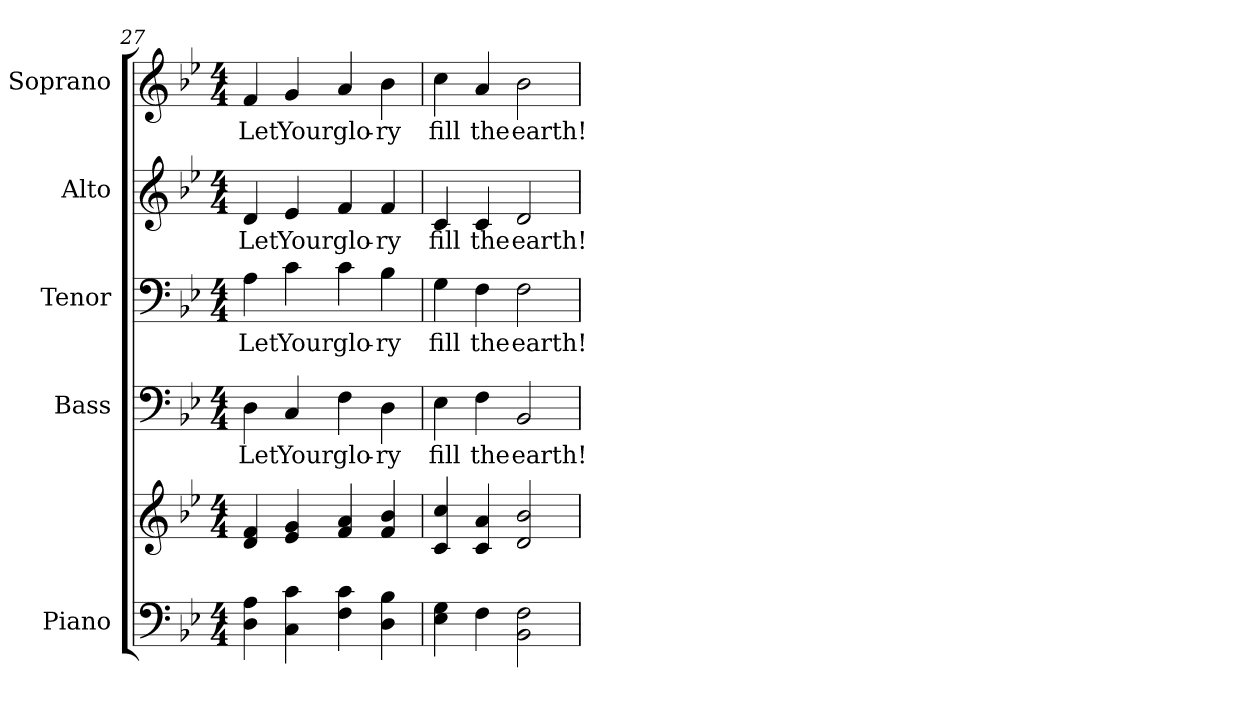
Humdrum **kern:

**kern	**kern	**kern	**text	**kern	**text	**kern	**text	**kern	**text
*part5	*part5	*part4	*part4	*part3	*part3	*part2	*part2	*part1	*part1
*staff6	*staff5	*staff4	*staff4	*staff3	*staff3	*staff2	*staff2	*staff1	*staff1
*I"Piano	*	*I"Bass	*	*I"Tenor	*	*I"Alto	*	*I"Soprano	*
*I'Pno.	*	*I'B.	*	*I'T.	*	*I'A.	*	*I'S.	*
*clefF4	*clefG2	*clefF4	*	*clefF4	*	*clefG2	*	*clefG2	*
*k[b-e-]	*k[b-e-]	*k[b-e-]	*	*k[b-e-]	*	*k[b-e-]	*	*k[b-e-]	*
*B-:	*B-:	*B-:	*	*B-:	*	*B-:	*	*B-:	*
*M4/4	*M4/4	*M4/4	*	*M4/4	*	*M4/4	*	*M4/4	*
=27	=27	=27	=27	=27	=27	=27	=27	=27	=27
!	!	!	!LO:LY:b:color=#000000	!	!	!	!	!	!
!	!	!	!	!	!LO:LY:b:color=#000000	!	!	!	!
!	!	!	!	!	!	!	!LO:LY:b:color=#000000	!	!
!	!	!	!	!	!	!	!	!	!LO:LY:b:color=#000000
4Di\ 4Ai	4di/ 4fi	4Di\	Let	4Ai\	Let	4di/	Let	4fi/	Let
!	!	!	!LO:LY:b:color=#000000	!	!	!	!	!	!
!	!	!	!	!	!LO:LY:b:color=#000000	!	!	!	!
!	!	!	!	!	!	!	!LO:LY:b:color=#000000	!	!
!	!	!	!	!	!	!	!	!	!LO:LY:b:color=#000000
4Ci\ 4ci	4e-i/ 4gi	4Ci/	Your	4ci\	Your	4e-i/	Your	4gi/	Your
!	!	!	!LO:LY:b:color=#000000	!	!	!	!	!	!
!	!	!	!	!	!LO:LY:b:color=#000000	!	!	!	!
!	!	!	!	!	!	!	!LO:LY:b:color=#000000	!	!
!	!	!	!	!	!	!	!	!	!LO:LY:b:color=#000000
4Fi\ 4ci	4fi/ 4ai	4Fi\	glo-	4ci\	glo-	4fi/	glo-	4ai/	glo-
!	!	!	!LO:LY:b:color=#000000	!	!	!	!	!	!
!	!	!	!	!	!LO:LY:b:color=#000000	!	!	!	!
!	!	!	!	!	!	!	!LO:LY:b:color=#000000	!	!
!	!	!	!	!	!	!	!	!	!LO:LY:b:color=#000000
4Di\ 4B-i	4fi/ 4b-i	4Di\	-ry	4B-i\	-ry	4fi/	-ry	4b-i\	-ry
=28	=28	=28	=28	=28	=28	=28	=28	=28	=28
!	!	!	!LO:LY:b:color=#000000	!	!	!	!	!	!
!	!	!	!	!	!LO:LY:b:color=#000000	!	!	!	!
!	!	!	!	!	!	!	!LO:LY:b:color=#000000	!	!
!	!	!	!	!	!	!	!	!	!LO:LY:b:color=#000000
4E-i\ 4Gi	4ci/ 4cci	4E-i\	fill	4Gi\	fill	4ci/	fill	4cci\	fill
!	!	!	!LO:LY:b:color=#000000	!	!	!	!	!	!
!	!	!	!	!	!LO:LY:b:color=#000000	!	!	!	!
!	!	!	!	!	!	!	!LO:LY:b:color=#000000	!	!
!	!	!	!	!	!	!	!	!	!LO:LY:b:color=#000000
4Fi\	4ci/ 4ai	4Fi\	the	4Fi\	the	4ci/	the	4ai/	the
!	!	!	!LO:LY:b:color=#000000	!	!	!	!	!	!
!	!	!	!	!	!LO:LY:b:color=#000000	!	!	!	!
!	!	!	!	!	!	!	!LO:LY:b:color=#000000	!	!
!	!	!	!	!	!	!	!	!	!LO:LY:b:color=#000000
2BB-i\ 2Fi	2di/ 2b-i	2BB-i/	earth!	2Fi\	earth!	2di/	earth!	2b-i\	earth!
=	=	=	=	=	=	=	=	=	=
*-	*-	*-	*-	*-	*-	*-	*-	*-	*-
